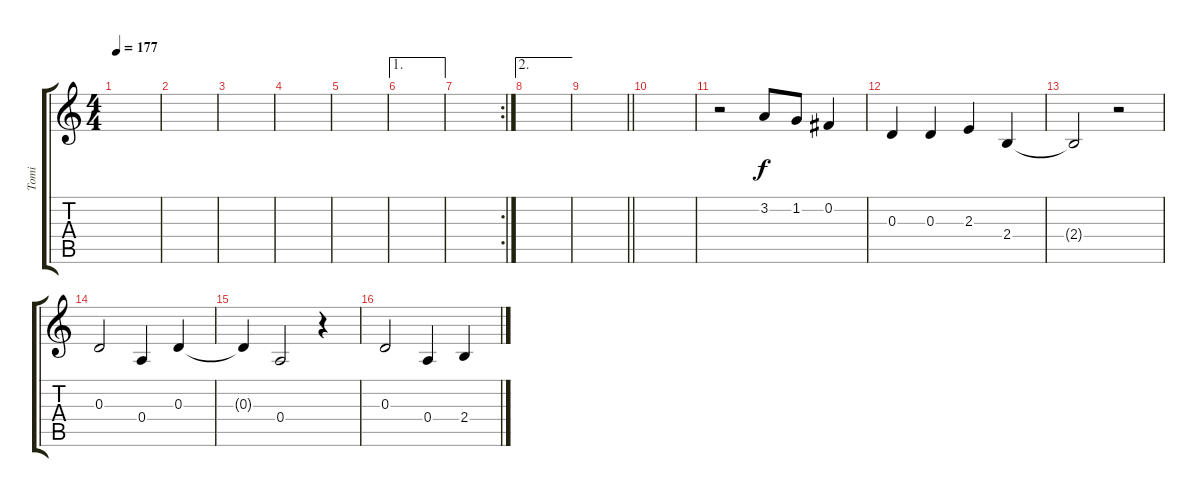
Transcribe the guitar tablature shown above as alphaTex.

\track ("Tomi" "Tomi") {instrument contrabass}
\staff {score tabs}
\tuning (B3 Gb3 D3 A2 E2 B1) {hide}
\ts (4 4)
\tempo 177
\clef g2
\ks c
|
|
|
|
|
\ae 1
|
\rc 2
|
\ae 2
|
\barLineRight lightlight
|
|
r.2 3.2.8 1.2.8 0.2.4 |
0.3.4 0.3.4 2.3.4 2.4.4 |
2.4{t}.2 r.2 |
0.3.2 0.4.4 0.3.4 |
0.3{t}.4 0.4.2 r.4 |
0.3.2 0.4.4 2.4.4
